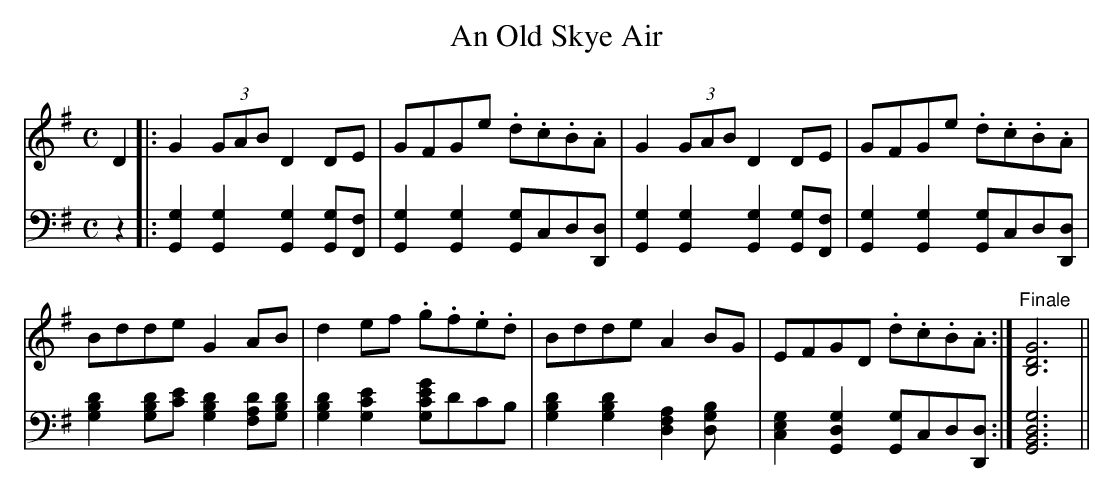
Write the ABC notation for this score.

X:1
T:Old Skye Air, An
M:C
L:1/8
Q:”Moderately Slow”
K:G
V:1
D2|:G2 (3GAB D2 DE|GFGe .d.c.B.A|G2 (3GAB D2 DE|GFGe .d.c.B.A|
Bdde G2 AB|d2 ef .g.f.e.d|Bdde A2 BG|EFGD .d.c.B.A:|"Finale"[B,6D6G6]||
V:2 clef = bass
z2|:[G,,2G,2][G,,2G,2][G,,2G,2][G,,G,][F,,F,]|[G,,2G,2][G,,2G,2][G,,G,]C,D,[D,,D,]|[G,,2G,2][G,,2G,2][G,,2G,2][G,,G,][F,,F,]|[G,,2G,2][G,,2G,2][G,,G,]C,D,[D,,D,]|
[G,2B,2D2][G,B,D][CE][G,2B,2D2] [F,A,D][G,B,D]|[G,2B,2D2][G,2C2E2][G,CEG]DCB,|[G,2B,2D2][G,2B,2D2][D,2F,2A,2][D,2G,B,2]|[C,2E,2G,2][G,,2D,2G,2][G,,G,]C,D,[D,,D,]:|[G,,6B,,6D,6G,6]||
